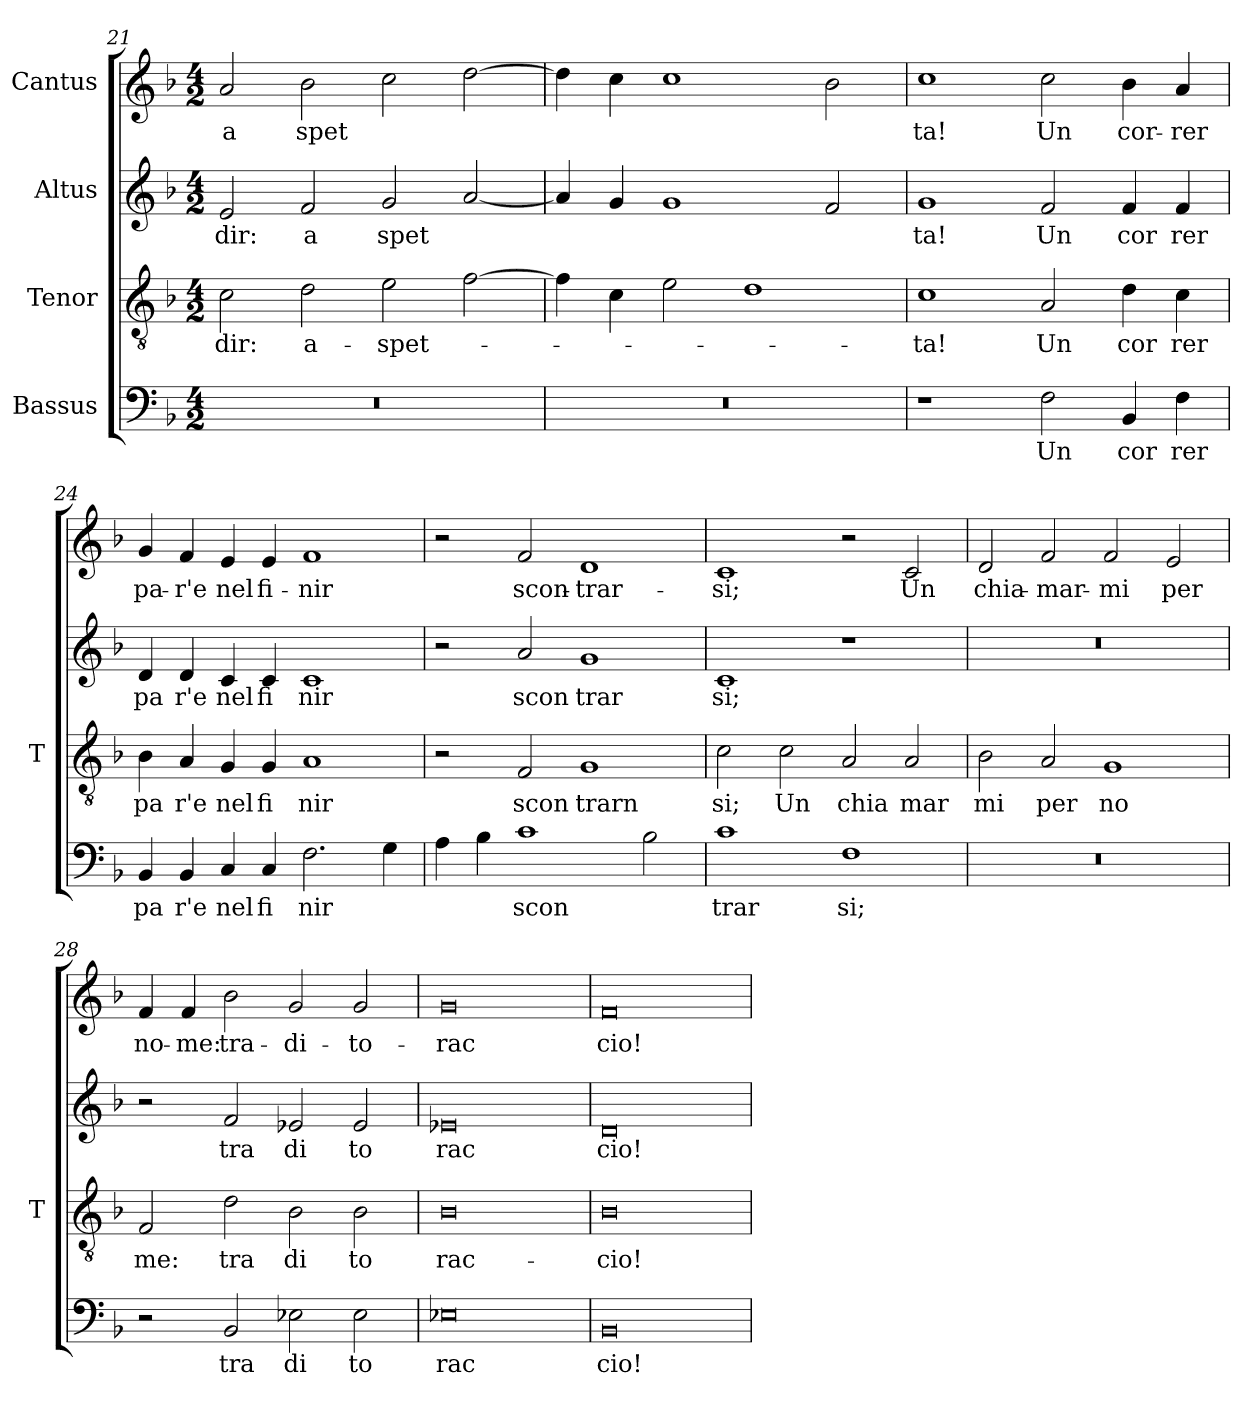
**kern	**text	**kern	**text	**kern	**text	**kern	**text
*part4	*part4	*part3	*part3	*part2	*part2	*part1	*part1
*staff4	*staff4	*staff3	*staff3	*staff2	*staff2	*staff1	*staff1
*I"Bassus	*	*I"Tenor	*	*I"Altus	*	*I"Cantus	*
*	*	*I'T	*	*	*	*	*
*clefF4	*	*clefGv2	*	*clefG2	*	*clefG2	*
*k[b-]	*	*k[b-]	*	*k[b-]	*	*k[b-]	*
*M4/2	*	*M4/2	*	*M4/2	*	*M4/2	*
=21	=21	=21	=21	=21	=21	=21	=21
!	!	!	!LO:LY:b	!	!LO:LY:b	!	!LO:LY:b
0r	.	2c\	dir:	2e/	dir:	2a/	a
!	!	!	!LO:LY:b	!	!LO:LY:b	!	!LO:LY:b
.	.	2d\	a-	2f/	a	2b-\	spet
!	!	!	!LO:LY:b	!	!LO:LY:b	!	!
.	.	2e\	-spet-	2g/	spet	2cc\	.
.	.	[2f\	.	[2a/	.	[2dd\	.
!!LO:PB:g=z
=22	=22	=22	=22	=22	=22	=22	=22
0r	.	4f\]	.	4a/]	.	4dd\]	.
.	.	4c\	.	4g/	.	4cc\	.
.	.	2e\	.	1g	.	1cc	.
.	.	1d	.	.	.	.	.
.	.	.	.	2f/	.	2b-\	.
!!LO:LB:g=z
=23	=23	=23	=23	=23	=23	=23	=23
!	!	!	!LO:LY:b	!	!LO:LY:b	!	!LO:LY:b
1r	.	1c	-ta!	1g	ta!	1cc	ta!
!	!LO:LY:b	!	!LO:LY:b	!	!LO:LY:b	!	!LO:LY:b
2F\	Un	2A/	Un	2f/	Un	2cc\	Un
!	!LO:LY:b	!	!LO:LY:b	!	!LO:LY:b	!	!LO:LY:b
4BB-/	cor	4d\	cor	4f/	cor	4b-\	cor-
!	!LO:LY:b	!	!LO:LY:b	!	!LO:LY:b	!	!LO:LY:b
4F\	rer	4c\	rer	4f/	rer	4a/	-rer
=24	=24	=24	=24	=24	=24	=24	=24
!	!LO:LY:b	!	!LO:LY:b	!	!LO:LY:b	!	!LO:LY:b
4BB-/	pa	4B-\	pa	4d/	pa	4g/	pa-
!	!LO:LY:b	!	!LO:LY:b	!	!LO:LY:b	!	!LO:LY:b
4BB-/	r'e	4A/	r'e	4d/	r'e	4f/	-r'e
!	!LO:LY:b	!	!LO:LY:b	!	!LO:LY:b	!	!LO:LY:b
4C/	nel	4G/	nel	4c/	nel	4e/	nel
!	!LO:LY:b	!	!LO:LY:b	!	!LO:LY:b	!	!LO:LY:b
4C/	fi	4G/	fi	4c/	fi	4e/	fi-
!	!LO:LY:b	!	!LO:LY:b	!	!LO:LY:b	!	!LO:LY:b
2.F\	nir	1A	nir	1c	nir	1f	-nir
4G\	.	.	.	.	.	.	.
=25	=25	=25	=25	=25	=25	=25	=25
4A\	.	2r	.	2r	.	2r	.
4B-\	.	.	.	.	.	.	.
!	!LO:LY:b	!	!LO:LY:b	!	!LO:LY:b	!	!LO:LY:b
1c	scon	2F/	scon	2a/	scon	2f/	scon-
!	!	!	!LO:LY:b	!	!LO:LY:b	!	!LO:LY:b
.	.	1G	trarn	1g	trar	1d	-trar-
2B-\	.	.	.	.	.	.	.
=26	=26	=26	=26	=26	=26	=26	=26
!	!LO:LY:b	!	!LO:LY:b	!	!LO:LY:b	!	!LO:LY:b
1c	trar	2c\	si;	1c	si;	1c	-si;
!	!	!	!LO:LY:b	!	!	!	!
.	.	2c\	Un	.	.	.	.
!	!LO:LY:b	!	!LO:LY:b	!	!	!	!
1F	si;	2A/	chia	1r	.	2r	.
!	!	!	!LO:LY:b	!	!	!	!LO:LY:b
.	.	2A/	mar	.	.	2c/	Un
=27	=27	=27	=27	=27	=27	=27	=27
!	!	!	!LO:LY:b	!	!	!	!LO:LY:b
0r	.	2B-\	mi	0r	.	2d/	chia-
!	!	!	!LO:LY:b	!	!	!	!LO:LY:b
.	.	2A/	per	.	.	2f/	-mar-
!	!	!	!LO:LY:b	!	!	!	!LO:LY:b
.	.	1G	no	.	.	2f/	-mi
!	!	!	!	!	!	!	!LO:LY:b
.	.	.	.	.	.	2e/	per
=28	=28	=28	=28	=28	=28	=28	=28
!	!	!	!LO:LY:b	!	!	!	!LO:LY:b
2r	.	2F/	me:	2r	.	4f/	no-
!	!	!	!	!	!	!	!LO:LY:b
.	.	.	.	.	.	4f/	-me:
!	!LO:LY:b	!	!LO:LY:b	!	!LO:LY:b	!	!LO:LY:b
2BB-/	tra	2d\	tra	2f/	tra	2b-\	tra-
!	!LO:LY:b	!	!LO:LY:b	!	!LO:LY:b	!	!LO:LY:b
2E-X\	di	2B-\	di	2e-X/	di	2g/	-di-
!	!LO:LY:b	!	!LO:LY:b	!	!LO:LY:b	!	!LO:LY:b
2E-\	to	2B-\	to	2e-/	to	2g/	-to-
!!LO:PB:g=z
=29	=29	=29	=29	=29	=29	=29	=29
!	!LO:LY:b	!	!LO:LY:b	!	!LO:LY:b	!	!LO:LY:b
0E-X	rac	0B-	rac-	0e-X	rac	0g	-rac
=30	=30	=30	=30	=30	=30	=30	=30
!	!LO:LY:b	!	!LO:LY:b	!	!LO:LY:b	!	!LO:LY:b
0BB-	cio!	0B-	-cio!	0d	cio!	0f	cio!
=	=	=	=	=	=	=	=
*-	*-	*-	*-	*-	*-	*-	*-
